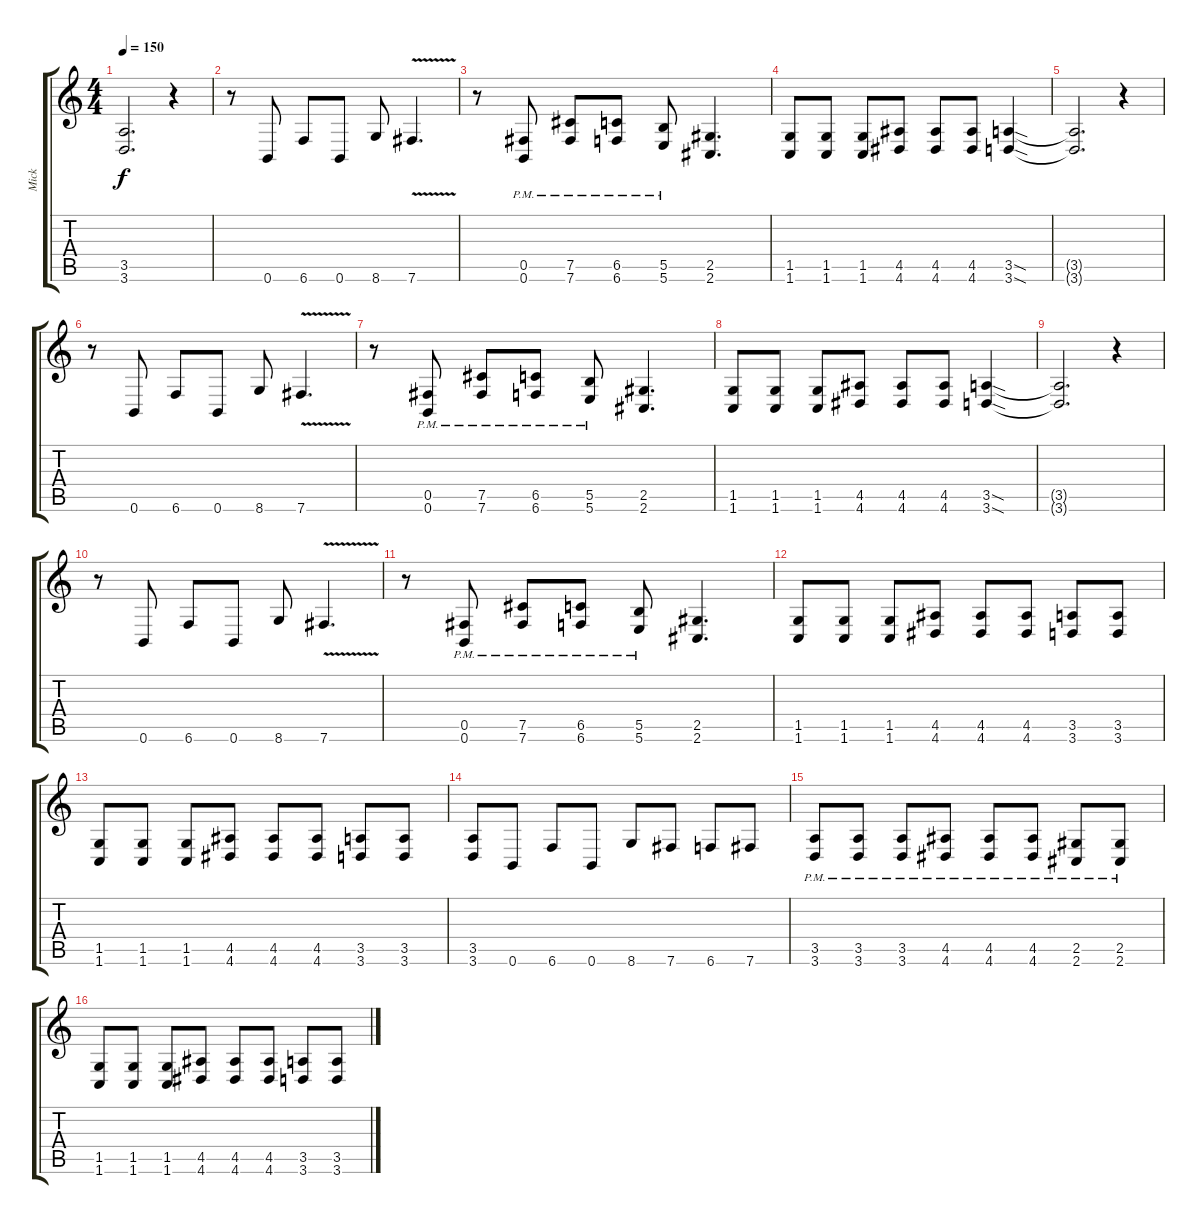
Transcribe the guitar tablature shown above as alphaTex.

\track ("Mick" "Mick") {instrument distortionguitar}
\staff {score tabs}
\tuning (Db4 Ab3 E3 B2 Gb2 B1) {hide}
\ts (4 4)
\tempo 150
\clef g2
\ks c
(3.5{t} 3.6{t}).2{d dy f} r.4 |
r.8 0.6.8 6.6.8 0.6.8 8.6.8 7.6{v}.4{d} |
r.8 (0.5{pm} 0.6{pm}).8 (7.5{pm} 7.6{pm}).8 (6.5{pm} 6.6{pm}).8 (5.5{pm} 5.6{pm}).8 (2.5 2.6).4{d} |
(1.5 1.6).8 (1.5 1.6).8 (1.5 1.6).8 (4.5 4.6).8 (4.5 4.6).8 (4.5 4.6).8 (3.5{sod} 3.6{sod}).4 |
(3.5{t} 3.6{t}).2{d} r.4 |
r.8 0.6.8 6.6.8 0.6.8 8.6.8 7.6{v}.4{d} |
r.8 (0.5{pm} 0.6{pm}).8 (7.5{pm} 7.6{pm}).8 (6.5{pm} 6.6{pm}).8 (5.5{pm} 5.6{pm}).8 (2.5 2.6).4{d} |
(1.5 1.6).8 (1.5 1.6).8 (1.5 1.6).8 (4.5 4.6).8 (4.5 4.6).8 (4.5 4.6).8 (3.5{sod} 3.6{sod}).4 |
(3.5{t} 3.6{t}).2{d} r.4 |
r.8 0.6.8 6.6.8 0.6.8 8.6.8 7.6{v}.4{d} |
r.8 (0.5{pm} 0.6{pm}).8 (7.5{pm} 7.6{pm}).8 (6.5{pm} 6.6{pm}).8 (5.5{pm} 5.6{pm}).8 (2.5 2.6).4{d} |
(1.5 1.6).8 (1.5 1.6).8 (1.5 1.6).8 (4.5 4.6).8 (4.5 4.6).8 (4.5 4.6).8 (3.5 3.6).8 (3.5 3.6).8 |
(1.5 1.6).8 (1.5 1.6).8 (1.5 1.6).8 (4.5 4.6).8 (4.5 4.6).8 (4.5 4.6).8 (3.5 3.6).8 (3.5 3.6).8 |
(3.5 3.6).8 0.6.8 6.6.8 0.6.8 8.6.8 7.6.8 6.6.8 7.6.8 |
(3.5{pm} 3.6{pm}).8 (3.5{pm} 3.6{pm}).8 (3.5{pm} 3.6{pm}).8 (4.5{pm} 4.6{pm}).8 (4.5{pm} 4.6{pm}).8 (4.5{pm} 4.6{pm}).8 (2.5{pm} 2.6{pm}).8 (2.5{pm} 2.6{pm}).8 |
(1.5 1.6).8 (1.5 1.6).8 (1.5 1.6).8 (4.5 4.6).8 (4.5 4.6).8 (4.5 4.6).8 (3.5 3.6).8 (3.5 3.6).8
